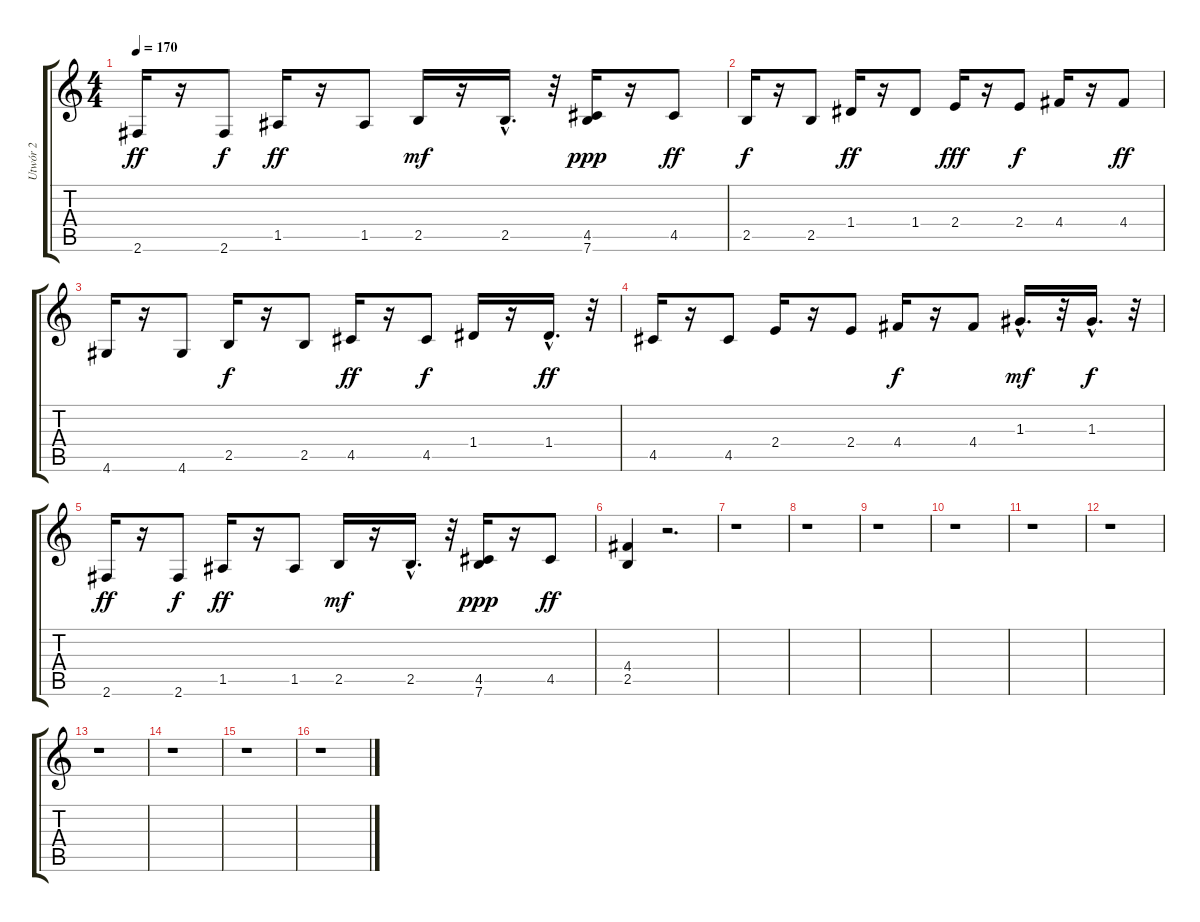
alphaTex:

\track ("Utwór 2" "Utwór 2") {instrument overdrivenguitar}
\staff {score tabs}
\tuning (E4 B3 G3 D3 A2 E2) {hide}
\ts (4 4)
\tempo 170
\clef g2
\ks c
2.6.16{dy ff} r.16 2.6.8{dy f} 1.5.16{dy ff} r.16 1.5.8 2.5.16{dy mf} r.16 2.5{hac}.16{d} r.32 (4.5 7.6).16{dy ppp} r.16 4.5.8{dy ff} |
2.5.16{dy f} r.16 2.5.8 1.4.16{dy ff} r.16 1.4.8 2.4.16{dy fff} r.16 2.4.8{dy f} 4.4.16 r.16 4.4.8{dy ff} |
4.6.16 r.16 4.6.8 2.5.16{dy f} r.16 2.5.8 4.5.16{dy ff} r.16 4.5.8{dy f} 1.4.16 r.16 1.4{hac}.16{d dy ff} r.32 |
4.5.16 r.16 4.5.8 2.4.16 r.16 2.4.8 4.4.16{dy f} r.16 4.4.8 1.3{hac}.16{d dy mf} r.32 1.3{hac}.16{d dy f} r.32 |
2.6.16{dy ff} r.16 2.6.8{dy f} 1.5.16{dy ff} r.16 1.5.8 2.5.16{dy mf} r.16 2.5{hac}.16{d} r.32 (4.5 7.6).16{dy ppp} r.16 4.5.8{dy ff} |
(4.4 2.5).4 r.2{d} |
r.1 |
r.1 |
r.1 |
r.1 |
r.1 |
r.1 |
r.1 |
r.1 |
r.1 |
r.1
